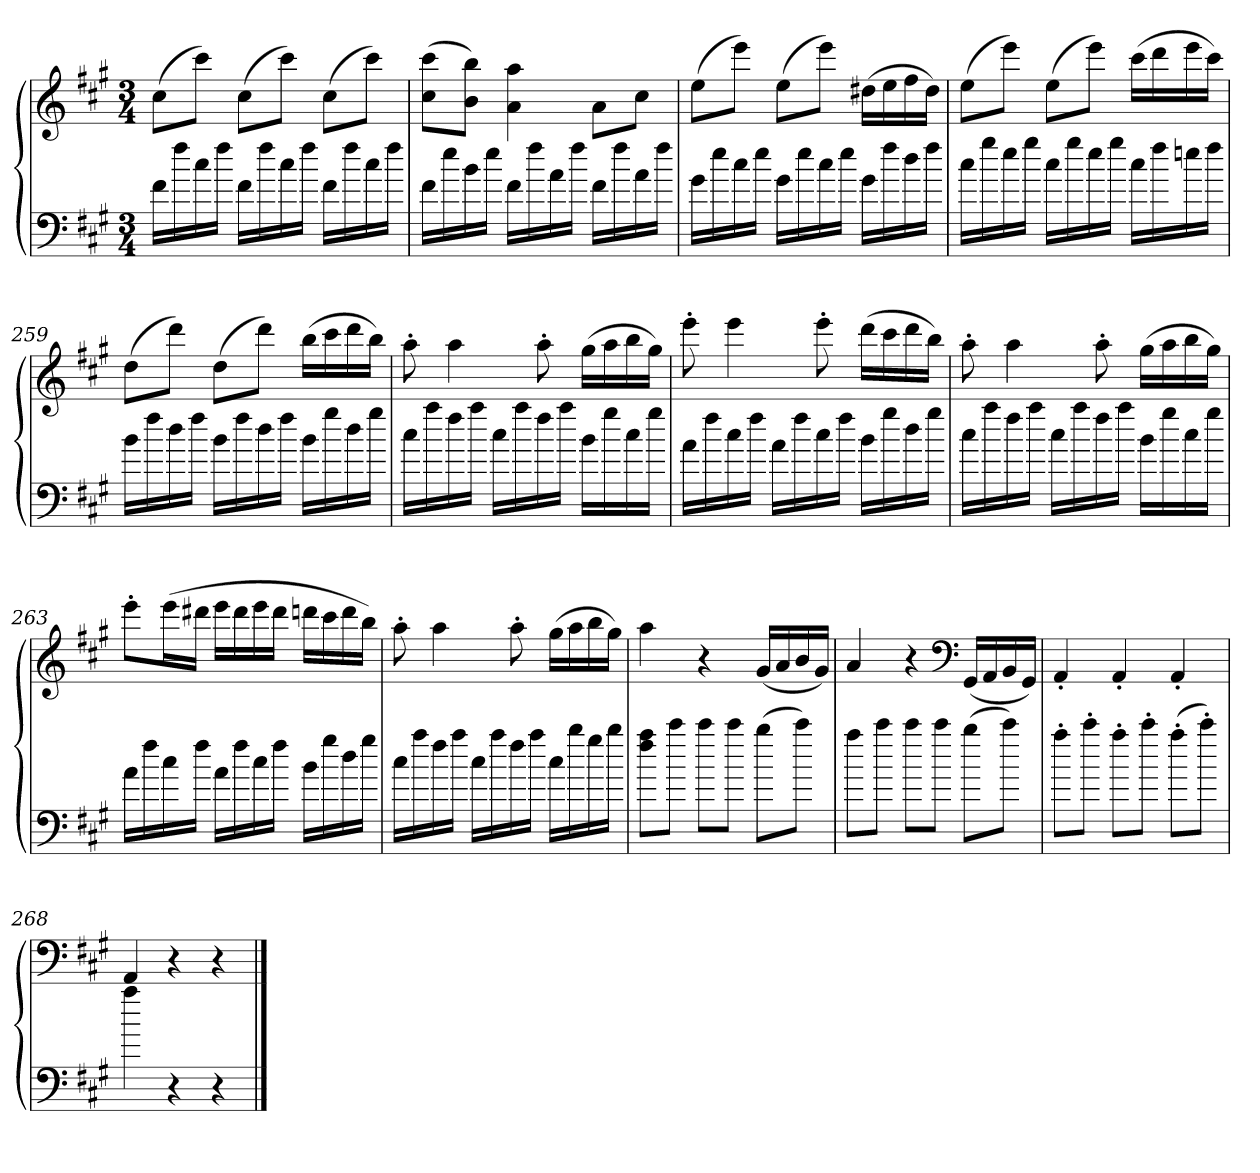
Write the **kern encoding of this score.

**kern	**kern
*part1	*part1
*staff2	*staff1
*clefF4	*clefG2
*k[f#c#g#]	*k[f#c#g#]
*A:	*A:
*M3/4	*M3/4
=	=
16f#LL	(8cc#L
16ff#	.
16cc#	8ccc#J)
16ff#JJ	.
16f#LL	(8cc#L
16ff#	.
16cc#	8ccc#J)
16ff#JJ	.
16f#LL	(8cc#L
16ff#	.
16cc#	8ccc#J)
16ff#JJ	.
=256	=256
16f#LL	(8cc# 8ccc#L
16ee	.
16b	8b 8bbJ)
16eeJJ	.
16f#LL	4a 4aa
16ff#	.
16a	.
16ff#JJ	.
16f#LL	8aL
16ff#	.
16a	8cc#J
16ff#JJ	.
=257	=257
16g#LL	(8eeL
16ee	.
16cc#	8eeeJ)
16eeJJ	.
16g#LL	(8eeL
16ee	.
16cc#	8eeeJ)
16eeJJ	.
16g#LL	(16dd#XLL
16ff#	16ee
16dd	16ff#
16ff#JJ	16dd#JJ)
=258	=258
16cc#LL	(8eeL
16gg#	.
16ee	8eeeJ)
16gg#JJ	.
16cc#LL	(8eeL
16gg#	.
16ee	8eeeJ)
16gg#JJ	.
16cc#LL	(16ccc#LL
16ff#	16ddd
16een	16eee
16ff#JJ	16ccc#JJ)
=259	=259
16bLL	(8ddL
16ff#	.
16dd	8dddJ)
16ff#JJ	.
16bLL	(8ddL
16ff#	.
16dd	8dddJ)
16ff#JJ	.
16bLL	(16bbLL
16gg#	16ccc#
16dd	16ddd
16gg#JJ	16bbJJ)
=260	=260
16cc#LL	8aa'
16aa	.
16ff#	4aa
16aaJJ	.
16cc#LL	.
16aa	.
16ff#	8aa'
16aaJJ	.
16bLL	(16gg#LL
16gg#	16aa
16cc#	16bb
16gg#JJ	16gg#JJ)
=261	=261
16aLL	8eee'
16ff#	.
16cc#	4eee
16ff#JJ	.
16aLL	.
16ff#	.
16cc#	8eee'
16ff#JJ	.
16bLL	(16dddLL
16gg#	16ccc#
16dd	16ddd
16gg#JJ	16bbJJ)
=262	=262
16cc#LL	8aa'
16aa	.
16ff#	4aa
16aaJJ	.
16cc#LL	.
16aa	.
16ff#	8aa'
16aaJJ	.
16bLL	(16gg#LL
16gg#	16aa
16cc#	16bb
16gg#JJ	16gg#JJ)
=263	=263
16aLL	8eee'L
16ff#	.
16cc#	(16eeeL
16ff#JJ	16ddd#XJJ
16aLL	16eeeLL
16ff#	16ddd#
16cc#	16eee
16ff#JJ	16ddd#JJ
16bLL	16dddnLL
16gg#	16ccc#
16dd	16ddd
16gg#JJ	16bbJJ)
=264	=264
16cc#LL	8aa'
16aa	.
16ff#	4aa
16aaJJ	.
16cc#LL	.
16aa	.
16ff#	8aa'
16aaJJ	.
16cc#LL	(16gg#LL
16bb	16aa
16gg#	16bb
16bbJJ	16gg#JJ)
=265	=265
8ff# 8aaL	4aa
8ccc#J	.
8ccc#L	4r
8ccc#J	.
(8bbL	(16g#LL
.	16a
8ccc#J)	16b
.	16g#JJ)
=266	=266
8aaL	4a
8ccc#J	.
8ccc#L	4r
8ccc#J	.
*	*clefF4
(8bbL	(16GG#LL
.	16AA
8ccc#J)	16BB
.	16GG#JJ)
=267	=267
8aa'L	4AA'
8ccc#'J	.
8aa'L	4AA'
8ccc#'J	.
(8aa'L	4AA'
8ccc#'J)	.
=268	=268
4aa	4AA
4r	4r
4r	4r
==	==
*-	*-
